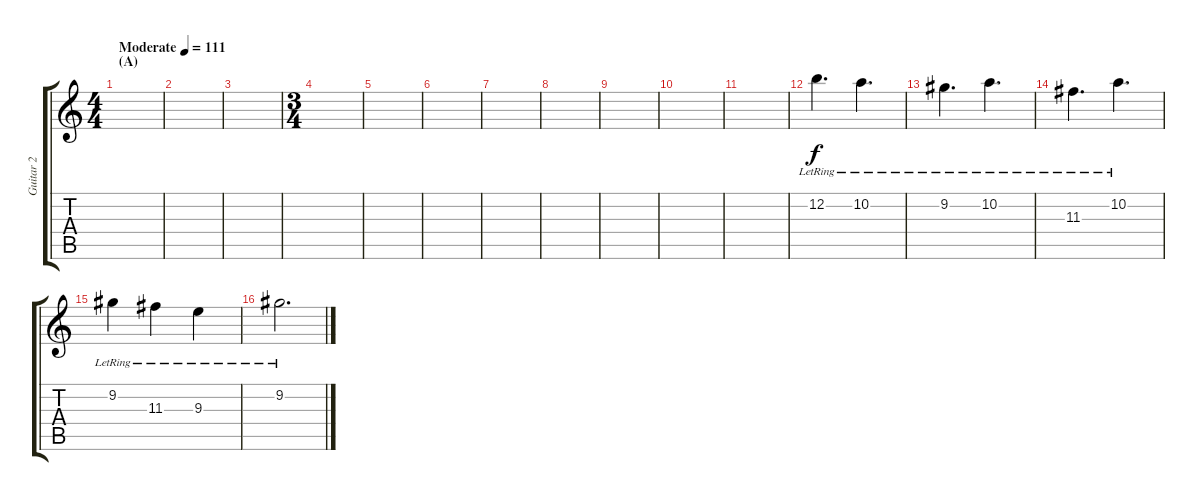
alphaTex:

\track ("Guitar 2" "Guitar 2") {instrument electricguitarjazz}
\staff {score tabs}
\tuning (E4 B3 G3 D3 A2 E2) {hide}
\ts (4 4)
\section ("" "(A)")
\tempo (111 "Moderate")
\clef g2
\ks c
|
|
|
\ts (3 4)
|
|
|
|
|
|
|
|
12.2{lr}.4{d balance 16} 10.2{lr}.4{d} |
9.2{lr}.4{d} 10.2{lr}.4{d} |
11.3{lr}.4{d} 10.2{lr}.4{d} |
9.2{lr}.4 11.3{lr}.4 9.3{lr}.4 |
9.2{lr}.2{d}
